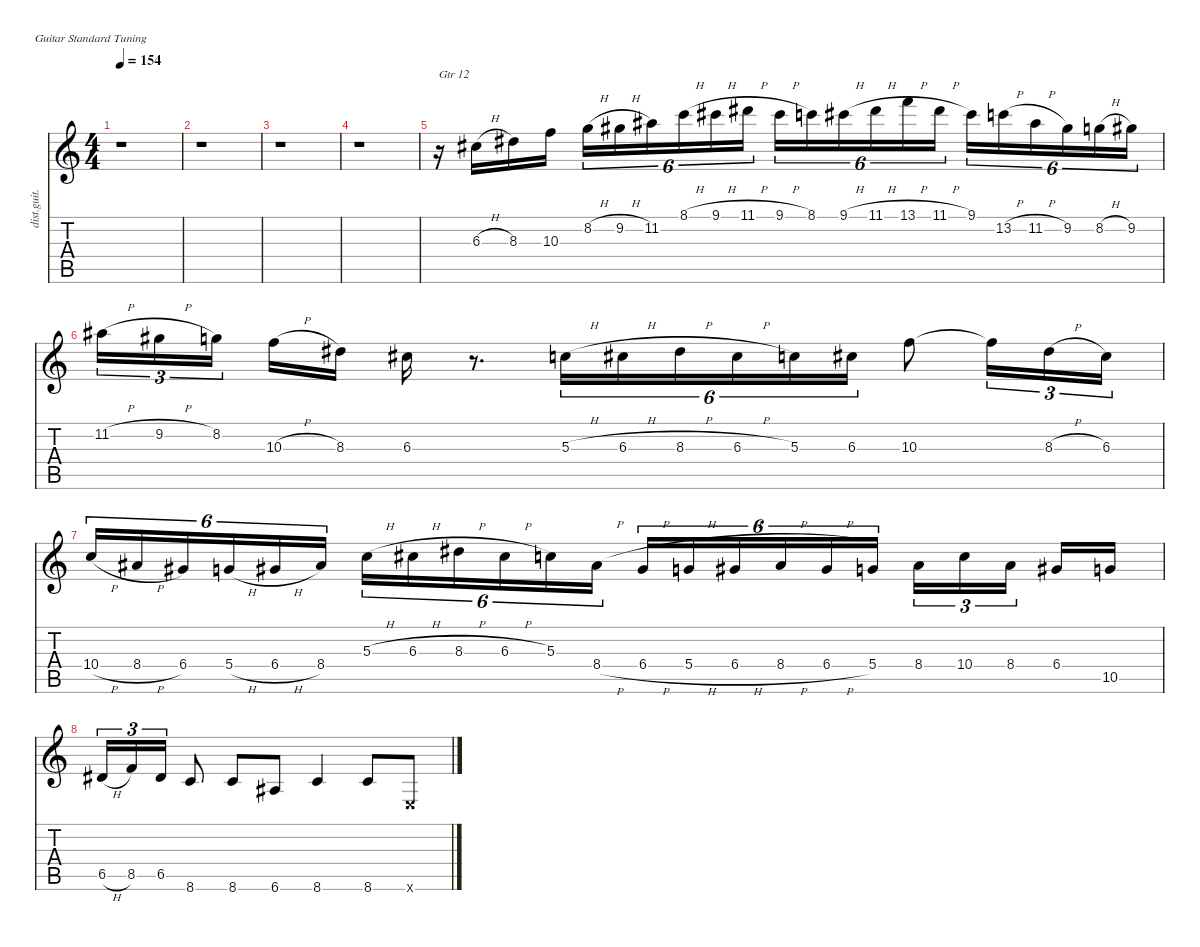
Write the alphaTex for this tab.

\defaultSystemsLayout 4
\hideDynamics
\bracketExtendMode nobrackets
\otherSystemsTrackNameOrientation horizontal
\track ("Lead Guitar" "dist.guit.") {instrument distortionguitar}
\staff {score tabs}
\tuning (E4 B3 G3 D3 A2 E2)
\ts (4 4)
\tempo 154
\clef g2
\ks c
r.1{dy f beam Down} |
r.1{beam Down} |
r.1{beam Down} |
r.1{beam Down} |
r.16{txt "Gtr 12" instrument distortionguitar beam Down} 6.3{h acc #}.16{beam Down} 8.3{acc #}.16{beam Down} 10.3.16{beam Down} 8.2{h}.16{tu (6 4) beam Down} 9.2{h acc #}.16{tu (6 4) beam Down} 11.2{acc #}.16{tu (6 4) beam Down} 8.1{h}.16{tu (6 4) beam Down} 9.1{h acc #}.16{tu (6 4) beam Down} 11.1{h acc #}.16{tu (6 4) beam Down} 9.1{h acc #}.16{tu (6 4) beam Down} 8.1.16{tu (6 4) beam Down} 9.1{h acc #}.16{tu (6 4) beam Down} 11.1{h acc #}.16{tu (6 4) beam Down} 13.1{h}.16{tu (6 4) beam Down} 11.1{h acc #}.16{tu (6 4) beam Down} 9.1{acc #}.16{tu (6 4) beam Down} 13.2{h}.16{tu (6 4) beam Down} 11.2{h acc #}.16{tu (6 4) beam Down} 9.2{acc #}.16{tu (6 4) beam Down} 8.2{h}.16{tu (6 4) beam Down} 9.2{acc #}.16{tu (6 4) beam Down} |
11.2{h acc #}.16{tu (3 2) beam Down} 9.2{h acc #}.16{tu (3 2) beam Down} 8.2.16{tu (3 2) beam Down} 10.3{h}.16{beam Down} 8.3{acc #}.16{beam Down} 6.3{acc #}.16{beam Down} r.8{d beam Down} 5.3{h}.16{tu (6 4) beam Down} 6.3{h acc #}.16{tu (6 4) beam Down} 8.3{h acc #}.16{tu (6 4) beam Down} 6.3{h acc #}.16{tu (6 4) beam Down} 5.3.16{tu (6 4) beam Down} 6.3{acc #}.16{tu (6 4) beam Down} 10.3.8{beam Down} 10.3{t}.16{tu (3 2) beam Down} 8.3{h acc #}.16{tu (3 2) beam Down} 6.3{acc #}.16{tu (3 2) beam Down} |
10.4{h}.16{tu (6 4) beam Up} 8.4{h acc #}.16{tu (6 4) beam Up} 6.4{acc #}.16{tu (6 4) beam Up} 5.4{h}.16{tu (6 4) beam Up} 6.4{h acc #}.16{tu (6 4) beam Up} 8.4{acc #}.16{tu (6 4) beam Up} 5.3{h}.16{tu (6 4) beam Down} 6.3{h acc #}.16{tu (6 4) beam Down} 8.3{h acc #}.16{tu (6 4) beam Down} 6.3{h acc #}.16{tu (6 4) beam Down} 5.3.16{tu (6 4) beam Down} 8.4{h acc #}.16{tu (6 4) beam Down} 6.4{h acc #}.16{tu (6 4) beam Up} 5.4{h}.16{tu (6 4) beam Up} 6.4{h acc #}.16{tu (6 4) beam Up} 8.4{h acc #}.16{tu (6 4) beam Up} 6.4{h acc #}.16{tu (6 4) beam Up} 5.4.16{tu (6 4) beam Up} 8.4{acc #}.16{tu (3 2) beam Down} 10.4.16{tu (3 2) beam Down} 8.4{acc #}.16{tu (3 2) beam Down} 6.4{acc #}.16{beam Up} 10.5.16{beam Up} |
6.5{h acc #}.16{tu (3 2) beam Up} 8.5.16{tu (3 2) beam Up} 6.5{acc #}.16{tu (3 2) beam Up} 8.6.8{beam Up} 8.6.8{beam Up} 6.6{acc #}.8{beam Up} 8.6.4{beam Up} 8.6.8{beam Up} 0.6{x}.8{beam Up}
